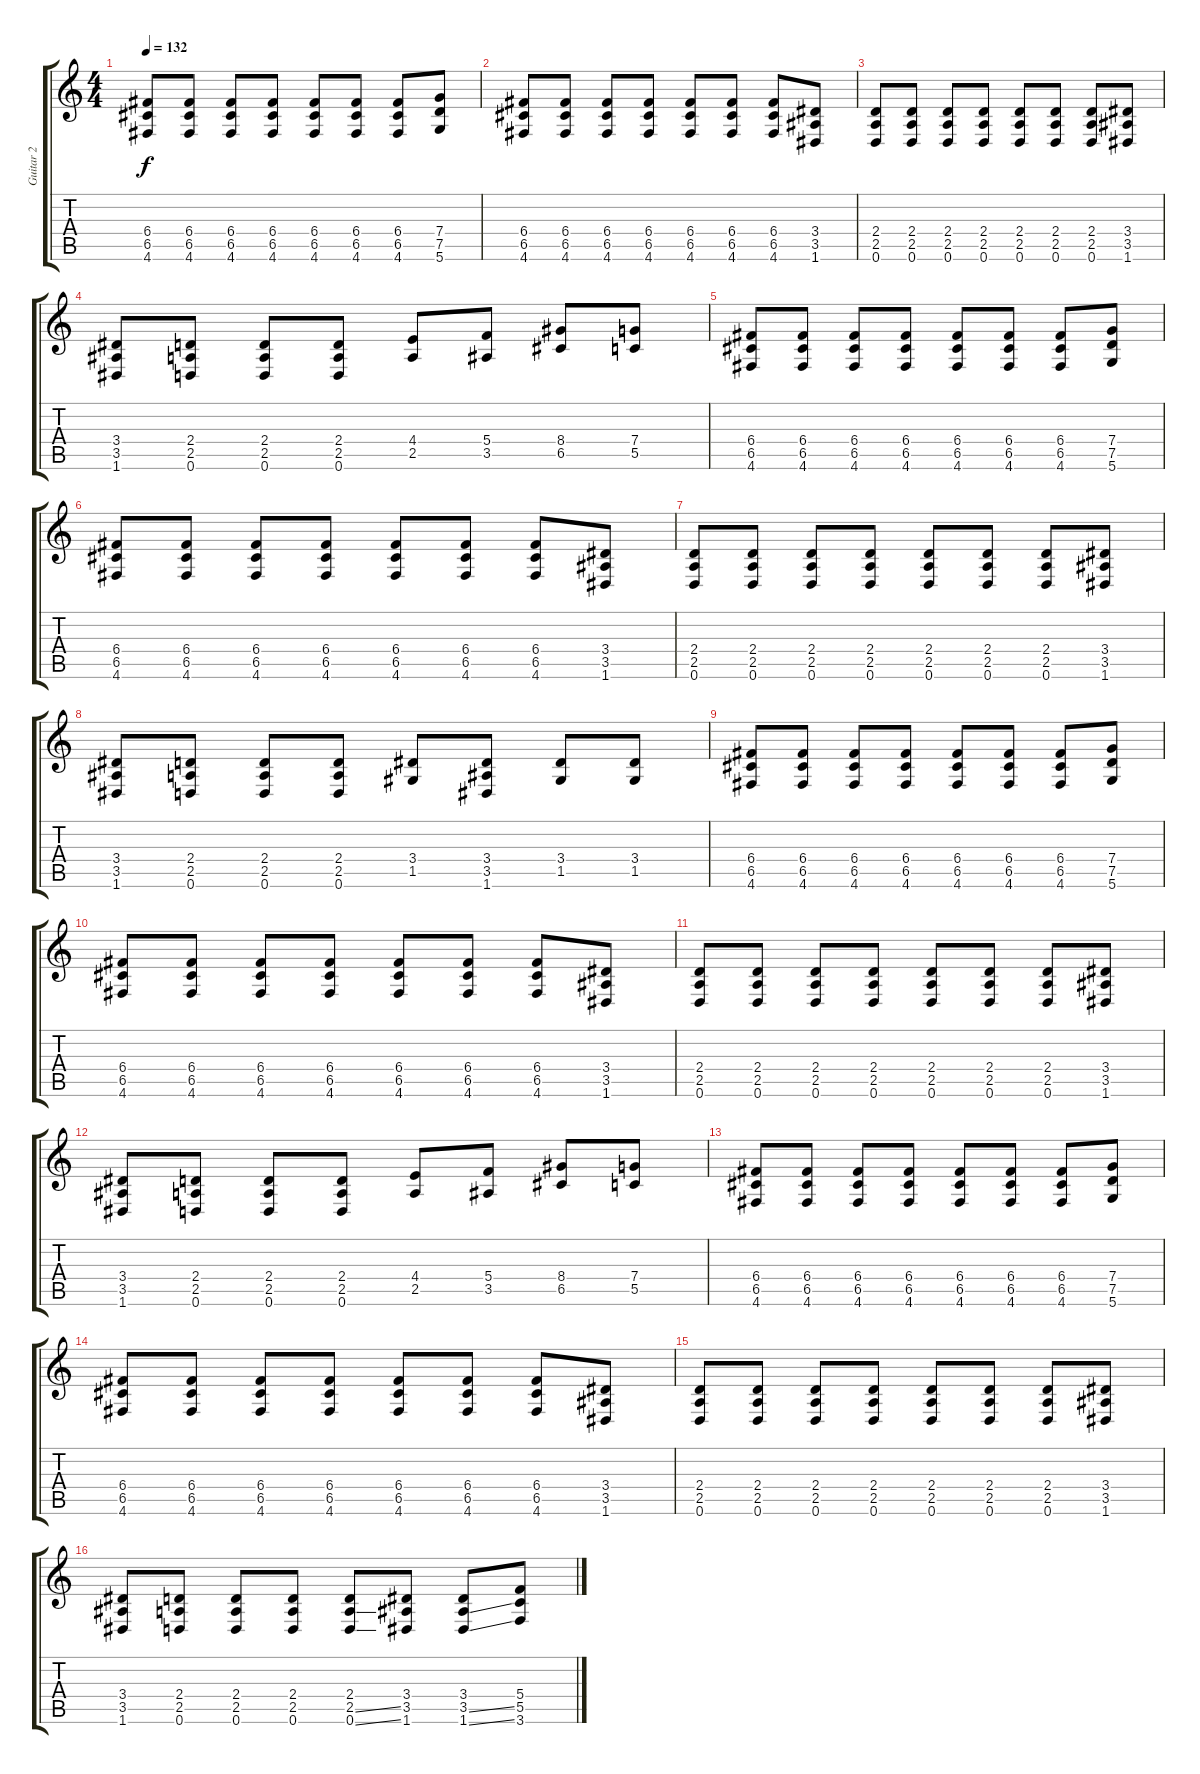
\track ("Guitar 2" "Guitar 2") {instrument overdrivenguitar}
\staff {score tabs}
\tuning (D4 A3 F3 C3 G2 D2) {hide}
\ts (4 4)
\tempo 132
\clef g2
\ks c
(6.4 6.5 4.6).8{dy f} (6.4 6.5 4.6).8 (6.4 6.5 4.6).8 (6.4 6.5 4.6).8 (6.4 6.5 4.6).8 (6.4 6.5 4.6).8 (6.4 6.5 4.6).8 (7.4 7.5 5.6).8 |
(6.4 6.5 4.6).8 (6.4 6.5 4.6).8 (6.4 6.5 4.6).8 (6.4 6.5 4.6).8 (6.4 6.5 4.6).8 (6.4 6.5 4.6).8 (6.4 6.5 4.6).8 (3.4 3.5 1.6).8 |
(2.4 2.5 0.6).8 (2.4 2.5 0.6).8 (2.4 2.5 0.6).8 (2.4 2.5 0.6).8 (2.4 2.5 0.6).8 (2.4 2.5 0.6).8 (2.4 2.5 0.6).8 (3.4 3.5 1.6).8 |
(3.4 3.5 1.6).8 (2.4 2.5 0.6).8 (2.4 2.5 0.6).8 (2.4 2.5 0.6).8 (4.4 2.5).8 (5.4 3.5).8 (8.4 6.5).8 (7.4 5.5).8 |
(6.4 6.5 4.6).8 (6.4 6.5 4.6).8 (6.4 6.5 4.6).8 (6.4 6.5 4.6).8 (6.4 6.5 4.6).8 (6.4 6.5 4.6).8 (6.4 6.5 4.6).8 (7.4 7.5 5.6).8 |
(6.4 6.5 4.6).8 (6.4 6.5 4.6).8 (6.4 6.5 4.6).8 (6.4 6.5 4.6).8 (6.4 6.5 4.6).8 (6.4 6.5 4.6).8 (6.4 6.5 4.6).8 (3.4 3.5 1.6).8 |
(2.4 2.5 0.6).8 (2.4 2.5 0.6).8 (2.4 2.5 0.6).8 (2.4 2.5 0.6).8 (2.4 2.5 0.6).8 (2.4 2.5 0.6).8 (2.4 2.5 0.6).8 (3.4 3.5 1.6).8 |
(3.4 3.5 1.6).8 (2.4 2.5 0.6).8 (2.4 2.5 0.6).8 (2.4 2.5 0.6).8 (3.4 1.5).8 (3.4 3.5 1.6).8 (3.4 1.5).8 (3.4 1.5).8 |
(6.4 6.5 4.6).8 (6.4 6.5 4.6).8 (6.4 6.5 4.6).8 (6.4 6.5 4.6).8 (6.4 6.5 4.6).8 (6.4 6.5 4.6).8 (6.4 6.5 4.6).8 (7.4 7.5 5.6).8 |
(6.4 6.5 4.6).8 (6.4 6.5 4.6).8 (6.4 6.5 4.6).8 (6.4 6.5 4.6).8 (6.4 6.5 4.6).8 (6.4 6.5 4.6).8 (6.4 6.5 4.6).8 (3.4 3.5 1.6).8 |
(2.4 2.5 0.6).8 (2.4 2.5 0.6).8 (2.4 2.5 0.6).8 (2.4 2.5 0.6).8 (2.4 2.5 0.6).8 (2.4 2.5 0.6).8 (2.4 2.5 0.6).8 (3.4 3.5 1.6).8 |
(3.4 3.5 1.6).8 (2.4 2.5 0.6).8 (2.4 2.5 0.6).8 (2.4 2.5 0.6).8 (4.4 2.5).8 (5.4 3.5).8 (8.4 6.5).8 (7.4 5.5).8 |
(6.4 6.5 4.6).8 (6.4 6.5 4.6).8 (6.4 6.5 4.6).8 (6.4 6.5 4.6).8 (6.4 6.5 4.6).8 (6.4 6.5 4.6).8 (6.4 6.5 4.6).8 (7.4 7.5 5.6).8 |
(6.4 6.5 4.6).8 (6.4 6.5 4.6).8 (6.4 6.5 4.6).8 (6.4 6.5 4.6).8 (6.4 6.5 4.6).8 (6.4 6.5 4.6).8 (6.4 6.5 4.6).8 (3.4 3.5 1.6).8 |
(2.4 2.5 0.6).8 (2.4 2.5 0.6).8 (2.4 2.5 0.6).8 (2.4 2.5 0.6).8 (2.4 2.5 0.6).8 (2.4 2.5 0.6).8 (2.4 2.5 0.6).8 (3.4 3.5 1.6).8 |
(3.4 3.5 1.6).8 (2.4 2.5 0.6).8 (2.4 2.5 0.6).8 (2.4 2.5 0.6).8 (2.4 2.5{ss} 0.6{ss}).8 (3.4 3.5 1.6).8 (3.4 3.5{ss} 1.6{ss}).8 (5.4 5.5 3.6).8
